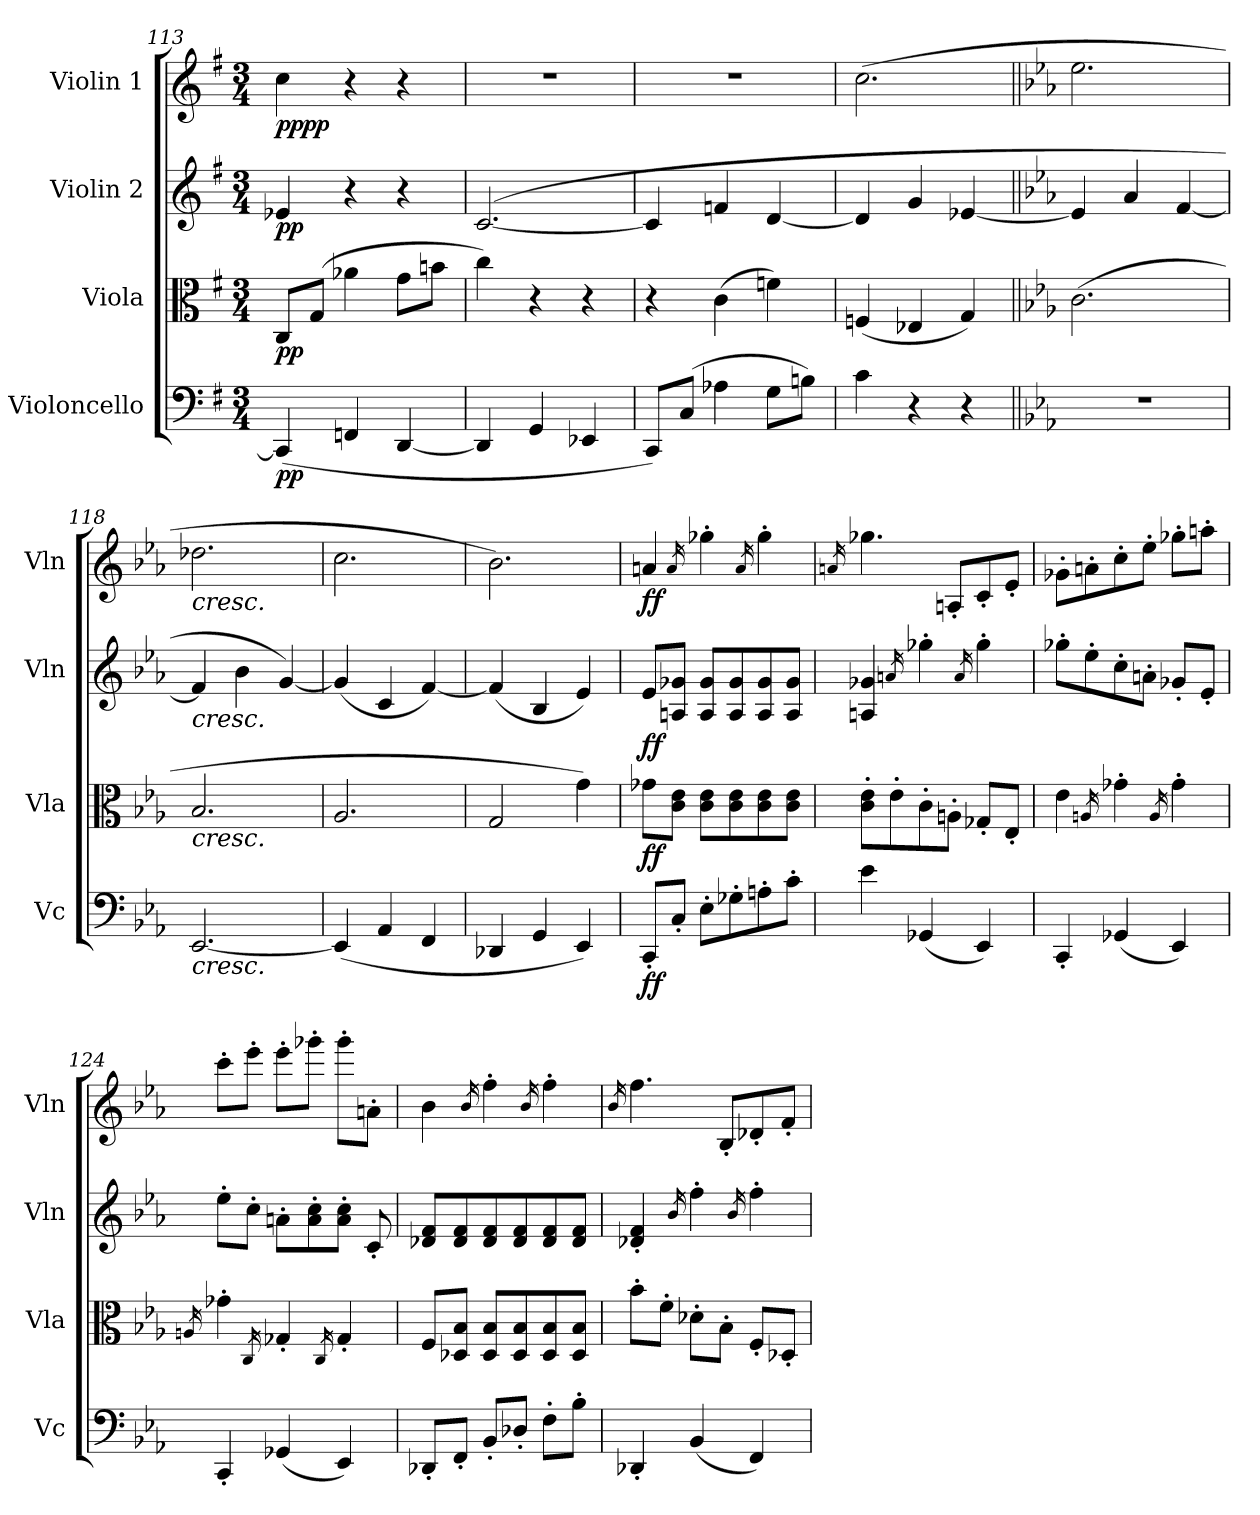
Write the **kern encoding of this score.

**kern	**dynam	**kern	**dynam	**kern	**dynam	**kern	**dynam
*part4	*part4	*part3	*part3	*part2	*part2	*part1	*part1
*staff4	*staff4	*staff3	*staff3	*staff2	*staff2	*staff1	*staff1
*I"Violoncello	*	*I"Viola	*	*I"Violin 2	*	*I"Violin 1	*
*I'Vc	*	*I'Vla	*	*I'Vln	*	*I'Vln	*
*clefF4	*	*clefC3	*	*clefG2	*	*clefG2	*
*k[f#]	*	*k[f#]	*	*k[f#]	*	*k[f#]	*
*M3/4	*	*M3/4	*	*M3/4	*	*M3/4	*
=113	=113	=113	=113	=113	=113	=113	=113
!	!LO:DY:b	!	!LO:DY:b	!	!LO:DY:b	!	!LO:DY:b
!	!	!	!	!	!	!	!LO:DY:n=1:b
(4CC/]	pp	8C/L	pp	4e-X/	pp	4cc\	pp pp
.	.	(8G/J	.	.	.	.	.
4FFn/	.	4a-X\	.	4r	.	4r	.
[4DD/	.	8g\L	.	4r	.	4r	.
.	.	8bn\J	.	.	.	.	.
!!LO:PB:g=z
=114	=114	=114	=114	=114	=114	=114	=114
4DD/]	.	4cc\)	.	([2.c/	.	2.r	.
4GG/	.	4r	.	.	.	.	.
4EE-X/	.	4r	.	.	.	.	.
=115	=115	=115	=115	=115	=115	=115	=115
8CC/L)	.	4r	.	4c/]	.	2.r	.
(<8C/J	.	.	.	.	.	.	.
4A-X\	.	(4c\	.	4fn/	.	.	.
8G\L	.	4fn\)	.	[4d/	.	.	.
8Bn\J)	.	.	.	.	.	.	.
=116	=116	=116	=116	=116	=116	=116	=116
4c\	.	(4Fn/	.	4d/]	.	(2.cc\	.
4r	.	4E-X/	.	4g/	.	.	.
4r	.	4G/)	.	[4e-X/	.	.	.
=117||	=117||	=117||	=117||	=117||	=117||	=117||	=117||
*k[b-e-a-]	*	*k[b-e-a-]	*	*k[b-e-a-]	*	*k[b-e-a-]	*
2.r	.	(2.c\	.	4e-/]	.	2.ee-\	.
.	.	.	.	4a-/	.	.	.
.	.	.	.	[4f/	.	.	.
=118	=118	=118	=118	=118	=118	=118	=118
!	!	!	!	!	!	!LO:TX:b:i:t=cresc.	!
!	!	!	!	!LO:TX:b:i:t=cresc.	!	!	!
!	!	!LO:TX:b:i:t=cresc.	!	!	!	!	!
!LO:TX:b:i:t=cresc.	!	!	!	!	!	!	!
[2.EE-/	.	2.B-/	.	4f/]	.	2.dd-X\	.
.	.	.	.	4b-\	.	.	.
.	.	.	.	[4g/)	.	.	.
=119	=119	=119	=119	=119	=119	=119	=119
(4EE-/]	.	2.A-/	.	(4g/]	.	2.cc\	.
4AA-/	.	.	.	4c/	.	.	.
4FF/	.	.	.	[4f/)	.	.	.
=120	=120	=120	=120	=120	=120	=120	=120
4DD-X/	.	2G/	.	(4f/]	.	2.b-\)	.
4GG/	.	.	.	4B-/	.	.	.
4EE-/)	.	4g\)	.	4e-/)	.	.	.
=121	=121	=121	=121	=121	=121	=121	=121
!	!LO:DY:b	!	!LO:DY:b	!	!LO:DY:b	!	!LO:DY:b
8CC'/L	ff	8g-X\L	ff	8e-/L	ff	4an/	ff
8C'/J	.	8c\ 8e-\J	.	8An/ 8g-X/J	.	.	.
.	.	.	.	.	.	16qa/	.
8E-'\L	.	8c\ 8e-\L	.	8A/ 8g-/L	.	4gg-X'\	.
8G-X'\	.	8c\ 8e-\	.	8A/ 8g-/	.	.	.
.	.	.	.	.	.	16qa/	.
8An'\	.	8c\ 8e-\	.	8A/ 8g-/	.	4gg-'\	.
8c'\J	.	8c\ 8e-\J	.	8A/ 8g-/J	.	.	.
=122	=122	=122	=122	=122	=122	=122	=122
.	.	.	.	.	.	16qan/	.
4e-\	.	8c\' 8e-\'L	.	4An/ 4g-X/	.	4.gg-X\	.
.	.	8e-'\	.	.	.	.	.
.	.	.	.	16qan/	.	.	.
(4GG-X/	.	8c'\	.	4gg-X'\	.	.	.
.	.	8An'\J	.	.	.	8An'/L	.
.	.	.	.	16qa/	.	.	.
4EE-/)	.	8G-X'/L	.	4gg-'\	.	8c'/	.
.	.	8E-'/J	.	.	.	8e-'/J	.
=123	=123	=123	=123	=123	=123	=123	=123
4CC'/	.	4e-\	.	8gg-X'\L	.	8g-X'\L	.
.	.	.	.	8ee-'\	.	8an'\	.
.	.	16qAn/	.	.	.	.	.
(4GG-X/	.	4g-X'\	.	8cc'\	.	8cc'\	.
.	.	.	.	8an'\J	.	8ee-'\J	.
.	.	16qA/	.	.	.	.	.
4EE-/)	.	4g-'\	.	8g-X'/L	.	8gg-X'\L	.
.	.	.	.	8e-'/J	.	8aan'\J	.
!!LO:PB:g=z
=124	=124	=124	=124	=124	=124	=124	=124
.	.	16qAn/	.	.	.	.	.
4CC'/	.	4g-X'\	.	8ee-'\L	.	8ccc'\L	.
.	.	.	.	8cc'\J	.	8eee-'\J	.
.	.	16qC/	.	.	.	.	.
(4GG-X/	.	4G-X'/	.	8an'\L	.	8eee-'\L	.
.	.	.	.	8a\' 8cc\'	.	8ggg-X'\J	.
.	.	16qC/	.	.	.	.	.
4EE-/)	.	4G-'/	.	8a\' 8cc\'J	.	8ggg-'\L	.
.	.	.	.	8c'/	.	8an'\J	.
=125	=125	=125	=125	=125	=125	=125	=125
8DD-X'/L	.	8F/L	.	8d-X/ 8f/L	.	4b-\	.
8FF'/J	.	8D-X/ 8B-/J	.	8d-/ 8f/	.	.	.
.	.	.	.	.	.	16qb-/	.
8BB-'/L	.	8D-/ 8B-/L	.	8d-/ 8f/	.	4ff'\	.
8D-X'/J	.	8D-/ 8B-/	.	8d-/ 8f/	.	.	.
.	.	.	.	.	.	16qb-/	.
8F'\L	.	8D-/ 8B-/	.	8d-/ 8f/	.	4ff'\	.
8B-'\J	.	8D-/ 8B-/J	.	8d-/ 8f/J	.	.	.
=126	=126	=126	=126	=126	=126	=126	=126
.	.	.	.	.	.	16qb-/	.
4DD-X'/	.	8b-'\L	.	4d-X/' 4f/'	.	4.ff\	.
.	.	8f'\J	.	.	.	.	.
.	.	.	.	16qb-/	.	.	.
(4BB-/	.	8d-X'\L	.	4ff'\	.	.	.
.	.	8B-'\J	.	.	.	8B-'/L	.
.	.	.	.	16qb-/	.	.	.
4FF/)	.	8F'/L	.	4ff'\	.	8d-X'/	.
.	.	8D-X'/J	.	.	.	8f'/J	.
=	=	=	=	=	=	=	=
*-	*-	*-	*-	*-	*-	*-	*-
